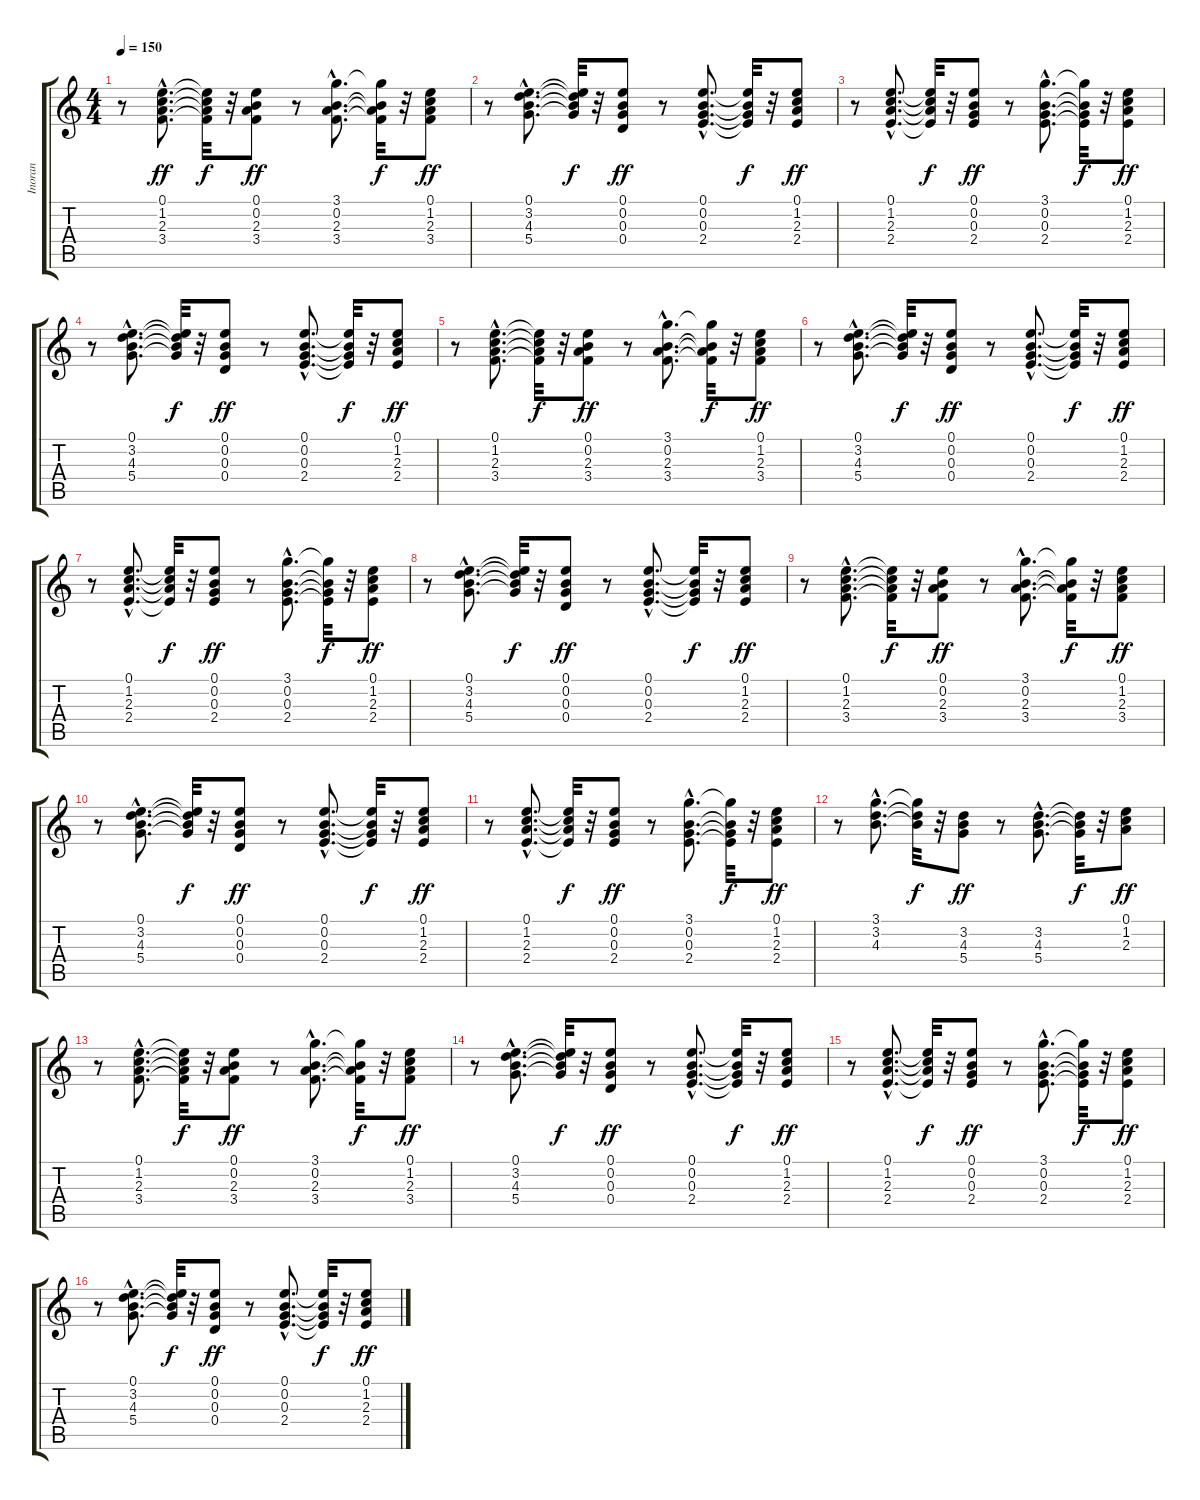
\track ("Inoran" "Inoran") {instrument distortionguitar}
\staff {score tabs}
\tuning (E4 B3 G3 D3 A2 E2) {hide}
\ts (4 4)
\tempo 150
\clef g2
\ks c
r.8{dy ff} (0.1{hac} 1.2{hac} 2.3{hac} 3.4{hac}).8{d} (0.1{t} 1.2{t} 2.3{t} 3.4{t}).32{dy f} r.32 (0.1 0.2 2.3 3.4).8{dy ff} r.8 (3.1{hac} 0.2{hac} 2.3{hac} 3.4{hac}).8{d} (3.1{t} 0.2{t} 2.3{t} 3.4{t}).32{dy f} r.32 (0.1 1.2 2.3 3.4).8{dy ff} |
r.8 (0.1{hac} 3.2{hac} 4.3{hac} 5.4{hac}).8{d} (0.1{t} 3.2{t} 4.3{t} 5.4{t}).32{dy f} r.32 (0.1 0.2 0.3 0.4).8{dy ff} r.8 (0.1{hac} 0.2{hac} 0.3{hac} 2.4{hac}).8{d} (0.1{t} 0.2{t} 0.3{t} 2.4{t}).32{dy f} r.32 (0.1 1.2 2.3 2.4).8{dy ff} |
r.8 (0.1{hac} 1.2{hac} 2.3{hac} 2.4{hac}).8{d} (0.1{t} 1.2{t} 2.3{t} 2.4{t}).32{dy f} r.32 (0.1 0.2 0.3 2.4).8{dy ff} r.8 (3.1{hac} 0.2{hac} 0.3{hac} 2.4{hac}).8{d} (3.1{t} 0.2{t} 0.3{t} 2.4{t}).32{dy f} r.32 (0.1 1.2 2.3 2.4).8{dy ff} |
r.8 (0.1{hac} 3.2{hac} 4.3{hac} 5.4{hac}).8{d} (0.1{t} 3.2{t} 4.3{t} 5.4{t}).32{dy f} r.32 (0.1 0.2 0.3 0.4).8{dy ff} r.8 (0.1{hac} 0.2{hac} 0.3{hac} 2.4{hac}).8{d} (0.1{t} 0.2{t} 0.3{t} 2.4{t}).32{dy f} r.32 (0.1 1.2 2.3 2.4).8{dy ff} |
r.8 (0.1{hac} 1.2{hac} 2.3{hac} 3.4{hac}).8{d} (0.1{t} 1.2{t} 2.3{t} 3.4{t}).32{dy f} r.32 (0.1 0.2 2.3 3.4).8{dy ff} r.8 (3.1{hac} 0.2{hac} 2.3{hac} 3.4{hac}).8{d} (3.1{t} 0.2{t} 2.3{t} 3.4{t}).32{dy f} r.32 (0.1 1.2 2.3 3.4).8{dy ff} |
r.8 (0.1{hac} 3.2{hac} 4.3{hac} 5.4{hac}).8{d} (0.1{t} 3.2{t} 4.3{t} 5.4{t}).32{dy f} r.32 (0.1 0.2 0.3 0.4).8{dy ff} r.8 (0.1{hac} 0.2{hac} 0.3{hac} 2.4{hac}).8{d} (0.1{t} 0.2{t} 0.3{t} 2.4{t}).32{dy f} r.32 (0.1 1.2 2.3 2.4).8{dy ff} |
r.8 (0.1{hac} 1.2{hac} 2.3{hac} 2.4{hac}).8{d} (0.1{t} 1.2{t} 2.3{t} 2.4{t}).32{dy f} r.32 (0.1 0.2 0.3 2.4).8{dy ff} r.8 (3.1{hac} 0.2{hac} 0.3{hac} 2.4{hac}).8{d} (3.1{t} 0.2{t} 0.3{t} 2.4{t}).32{dy f} r.32 (0.1 1.2 2.3 2.4).8{dy ff} |
r.8 (0.1{hac} 3.2{hac} 4.3{hac} 5.4{hac}).8{d} (0.1{t} 3.2{t} 4.3{t} 5.4{t}).32{dy f} r.32 (0.1 0.2 0.3 0.4).8{dy ff} r.8 (0.1{hac} 0.2{hac} 0.3{hac} 2.4{hac}).8{d} (0.1{t} 0.2{t} 0.3{t} 2.4{t}).32{dy f} r.32 (0.1 1.2 2.3 2.4).8{dy ff} |
r.8 (0.1{hac} 1.2{hac} 2.3{hac} 3.4{hac}).8{d} (0.1{t} 1.2{t} 2.3{t} 3.4{t}).32{dy f} r.32 (0.1 0.2 2.3 3.4).8{dy ff} r.8 (3.1{hac} 0.2{hac} 2.3{hac} 3.4{hac}).8{d} (3.1{t} 0.2{t} 2.3{t} 3.4{t}).32{dy f} r.32 (0.1 1.2 2.3 3.4).8{dy ff} |
r.8 (0.1{hac} 3.2{hac} 4.3{hac} 5.4{hac}).8{d} (0.1{t} 3.2{t} 4.3{t} 5.4{t}).32{dy f} r.32 (0.1 0.2 0.3 0.4).8{dy ff} r.8 (0.1{hac} 0.2{hac} 0.3{hac} 2.4{hac}).8{d} (0.1{t} 0.2{t} 0.3{t} 2.4{t}).32{dy f} r.32 (0.1 1.2 2.3 2.4).8{dy ff} |
r.8 (0.1{hac} 1.2{hac} 2.3{hac} 2.4{hac}).8{d} (0.1{t} 1.2{t} 2.3{t} 2.4{t}).32{dy f} r.32 (0.1 0.2 0.3 2.4).8{dy ff} r.8 (3.1{hac} 0.2{hac} 0.3{hac} 2.4{hac}).8{d} (3.1{t} 0.2{t} 0.3{t} 2.4{t}).32{dy f} r.32 (0.1 1.2 2.3 2.4).8{dy ff} |
r.8 (3.1{hac} 3.2{hac} 4.3{hac}).8{d} (3.1{t} 3.2{t} 4.3{t}).32{dy f} r.32 (3.2 4.3 5.4).8{dy ff} r.8 (3.2{hac} 4.3{hac} 5.4{hac}).8{d} (3.2{t} 4.3{t} 5.4{t}).32{dy f} r.32 (0.1 1.2 2.3).8{dy ff} |
r.8 (0.1{hac} 1.2{hac} 2.3{hac} 3.4{hac}).8{d} (0.1{t} 1.2{t} 2.3{t} 3.4{t}).32{dy f} r.32 (0.1 0.2 2.3 3.4).8{dy ff} r.8 (3.1{hac} 0.2{hac} 2.3{hac} 3.4{hac}).8{d} (3.1{t} 0.2{t} 2.3{t} 3.4{t}).32{dy f} r.32 (0.1 1.2 2.3 3.4).8{dy ff} |
r.8 (0.1{hac} 3.2{hac} 4.3{hac} 5.4{hac}).8{d} (0.1{t} 3.2{t} 4.3{t} 5.4{t}).32{dy f} r.32 (0.1 0.2 0.3 0.4).8{dy ff} r.8 (0.1{hac} 0.2{hac} 0.3{hac} 2.4{hac}).8{d} (0.1{t} 0.2{t} 0.3{t} 2.4{t}).32{dy f} r.32 (0.1 1.2 2.3 2.4).8{dy ff} |
r.8 (0.1{hac} 1.2{hac} 2.3{hac} 2.4{hac}).8{d} (0.1{t} 1.2{t} 2.3{t} 2.4{t}).32{dy f} r.32 (0.1 0.2 0.3 2.4).8{dy ff} r.8 (3.1{hac} 0.2{hac} 0.3{hac} 2.4{hac}).8{d} (3.1{t} 0.2{t} 0.3{t} 2.4{t}).32{dy f} r.32 (0.1 1.2 2.3 2.4).8{dy ff} |
r.8 (0.1{hac} 3.2{hac} 4.3{hac} 5.4{hac}).8{d} (0.1{t} 3.2{t} 4.3{t} 5.4{t}).32{dy f} r.32 (0.1 0.2 0.3 0.4).8{dy ff} r.8 (0.1{hac} 0.2{hac} 0.3{hac} 2.4{hac}).8{d} (0.1{t} 0.2{t} 0.3{t} 2.4{t}).32{dy f} r.32 (0.1 1.2 2.3 2.4).8{dy ff}
